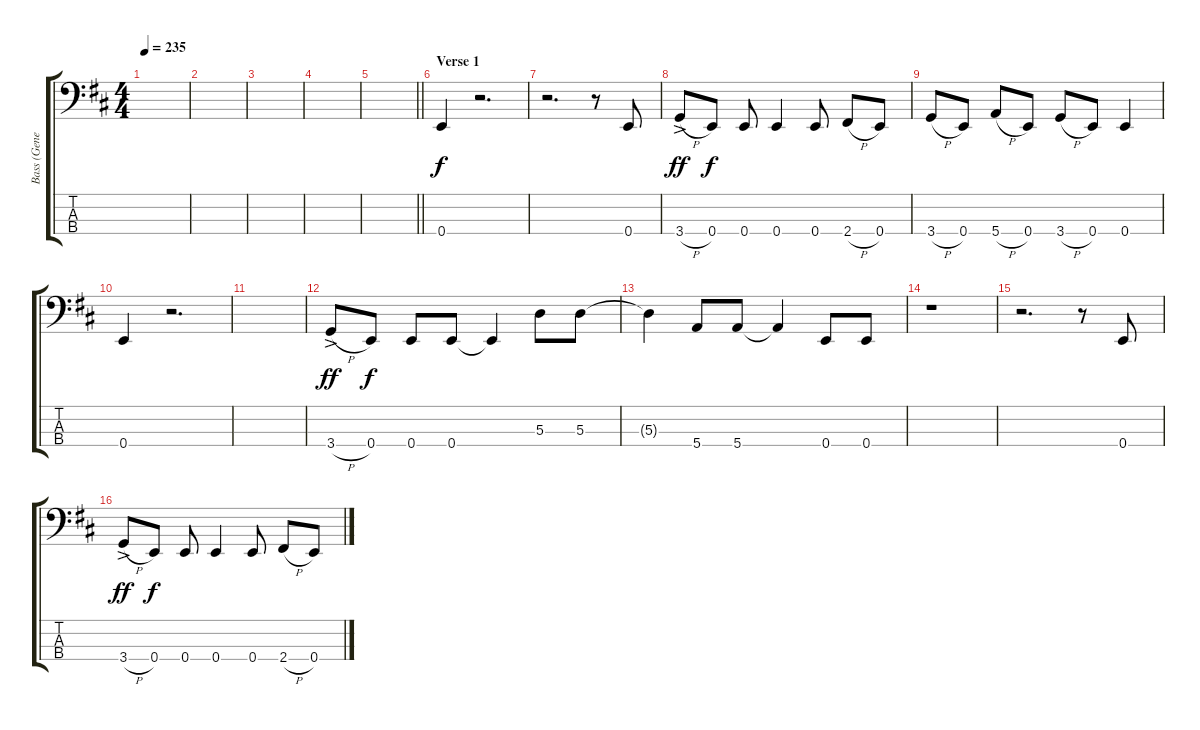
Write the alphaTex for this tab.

\track ("Bass (Gene Simmons)" "Bass (Gene") {instrument electricbassfinger}
\staff {score tabs}
\tuning (G2 D2 A1 E1) {hide}
\ts (4 4)
\tempo 235
\clef f4
\ks d
|
|
|
|
\barLineRight lightlight
|
\section ("" "Verse 1")
0.4.4 r.2{d} |
r.2{d} r.8 0.4.8 |
3.4{h ac}.8{dy ff} 0.4.8{dy f} 0.4.8 0.4.4 0.4.8 2.4{h}.8 0.4.8 |
3.4{h}.8 0.4.8 5.4{h}.8 0.4.8 3.4{h}.8 0.4.8 0.4.4 |
0.4.4 r.2{d} |
|
3.4{h ac}.8{dy ff} 0.4.8{dy f} 0.4.8 0.4.8 0.4{t}.4 5.3.8 5.3.8 |
5.3{t}.4 5.4.8 5.4.8 5.4{t}.4 0.4.8 0.4.8 |
r.1 |
r.2{d} r.8 0.4.8 |
3.4{h ac}.8{dy ff} 0.4.8{dy f} 0.4.8 0.4.4 0.4.8 2.4{h}.8 0.4.8
